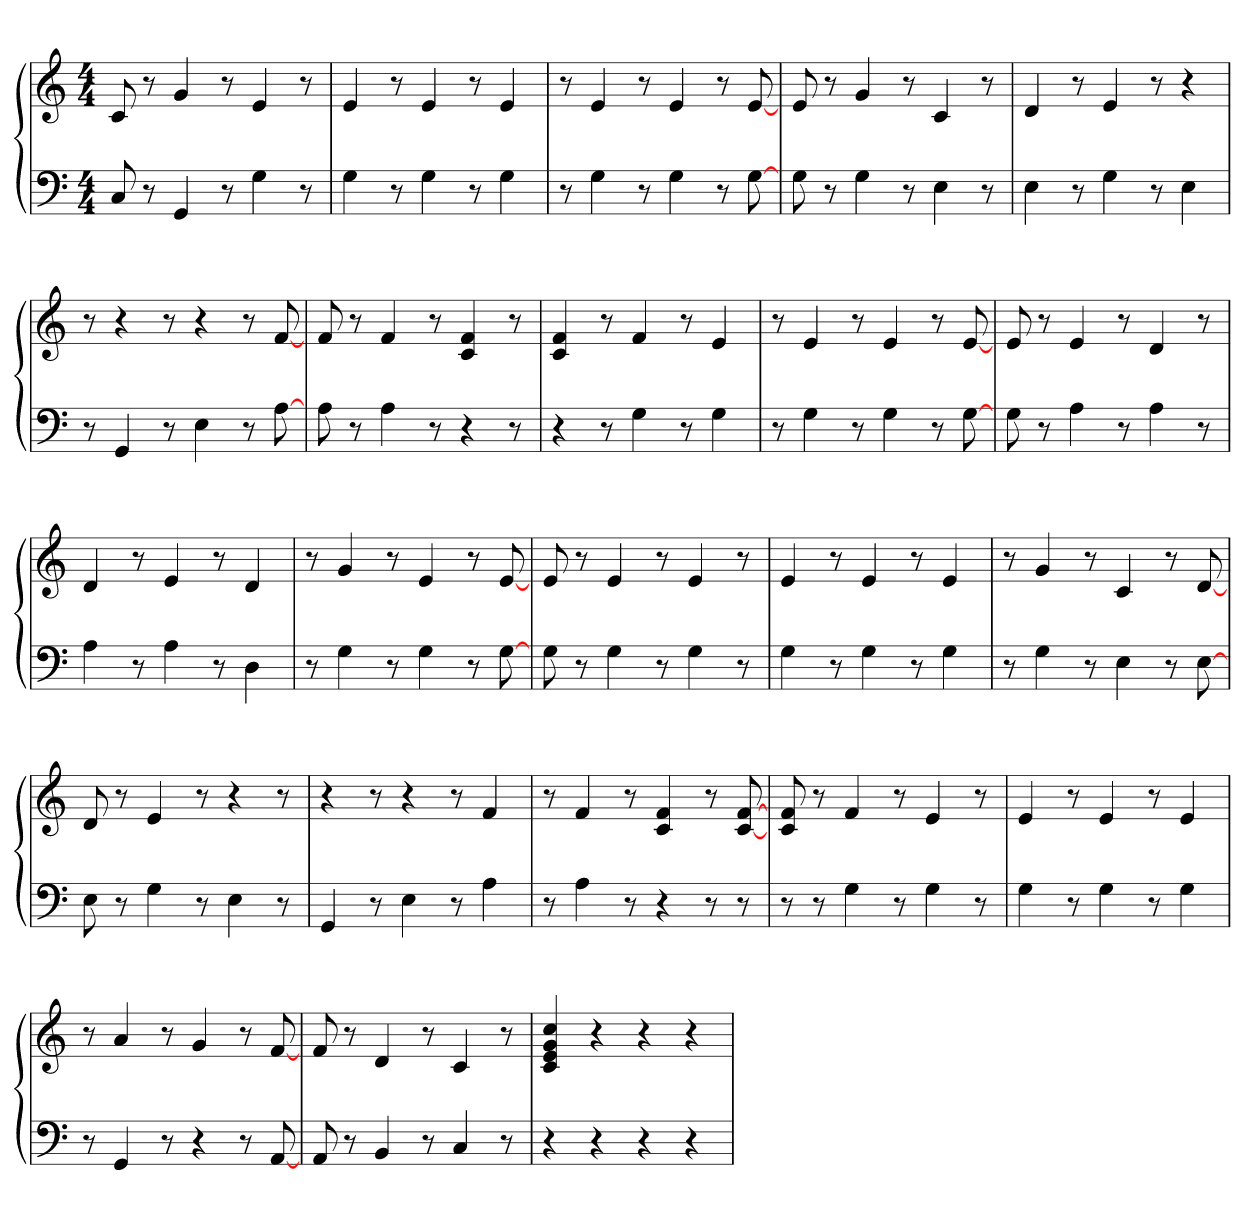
**kern	**kern
*part2	*part1
*staff2	*staff1
*clefF4	*clefG2
*M4/4	*M4/4
=	=
8C	8c
8r	8r
4GG	4g
8r	8r
4G	4e
8r	8r
=	=
4G	4e
8r	8r
4G	4e
8r	8r
4G	4e
=	=
8r	8r
4G	4e
8r	8r
4G	4e
8r	8r
[8G	[8e
=	=
8G	8e
8r	8r
4G	4g
8r	8r
4E	4c
8r	8r
=	=
4E	4d
8r	8r
4G	4e
8r	8r
4E	4r
=	=
8r	8r
4GG	4r
8r	8r
4E	4r
8r	8r
[8A	[8f
=	=
8A	8f
8r	8r
4A	4f
8r	8r
4r	4c 4f
8r	8r
=	=
4r	4c 4f
8r	8r
4G	4f
8r	8r
4G	4e
=	=
8r	8r
4G	4e
8r	8r
4G	4e
8r	8r
[8G	[8e
=	=
8G	8e
8r	8r
4A	4e
8r	8r
4A	4d
8r	8r
=	=
4A	4d
8r	8r
4A	4e
8r	8r
4D	4d
=	=
8r	8r
4G	4g
8r	8r
4G	4e
8r	8r
[8G	[8e
=	=
8G	8e
8r	8r
4G	4e
8r	8r
4G	4e
8r	8r
=	=
4G	4e
8r	8r
4G	4e
8r	8r
4G	4e
=	=
8r	8r
4G	4g
8r	8r
4E	4c
8r	8r
[8E	[8d
=	=
8E	8d
8r	8r
4G	4e
8r	8r
4E	4r
8r	8r
=	=
4GG	4r
8r	8r
4E	4r
8r	8r
4A	4f
=	=
8r	8r
4A	4f
8r	8r
4r	4c 4f
8r	8r
8r	[8c [8f
=	=
8r	8c 8f
8r	8r
4G	4f
8r	8r
4G	4e
8r	8r
=	=
4G	4e
8r	8r
4G	4e
8r	8r
4G	4e
=	=
8r	8r
4GG	4a
8r	8r
4r	4g
8r	8r
[8AA	[8f
=	=
8AA	8f
8r	8r
4BB	4d
8r	8r
4C	4c
8r	8r
=	=
4r	4c 4e 4g 4cc
4r	4r
4r	4r
4r	4r
=	=
*-	*-
